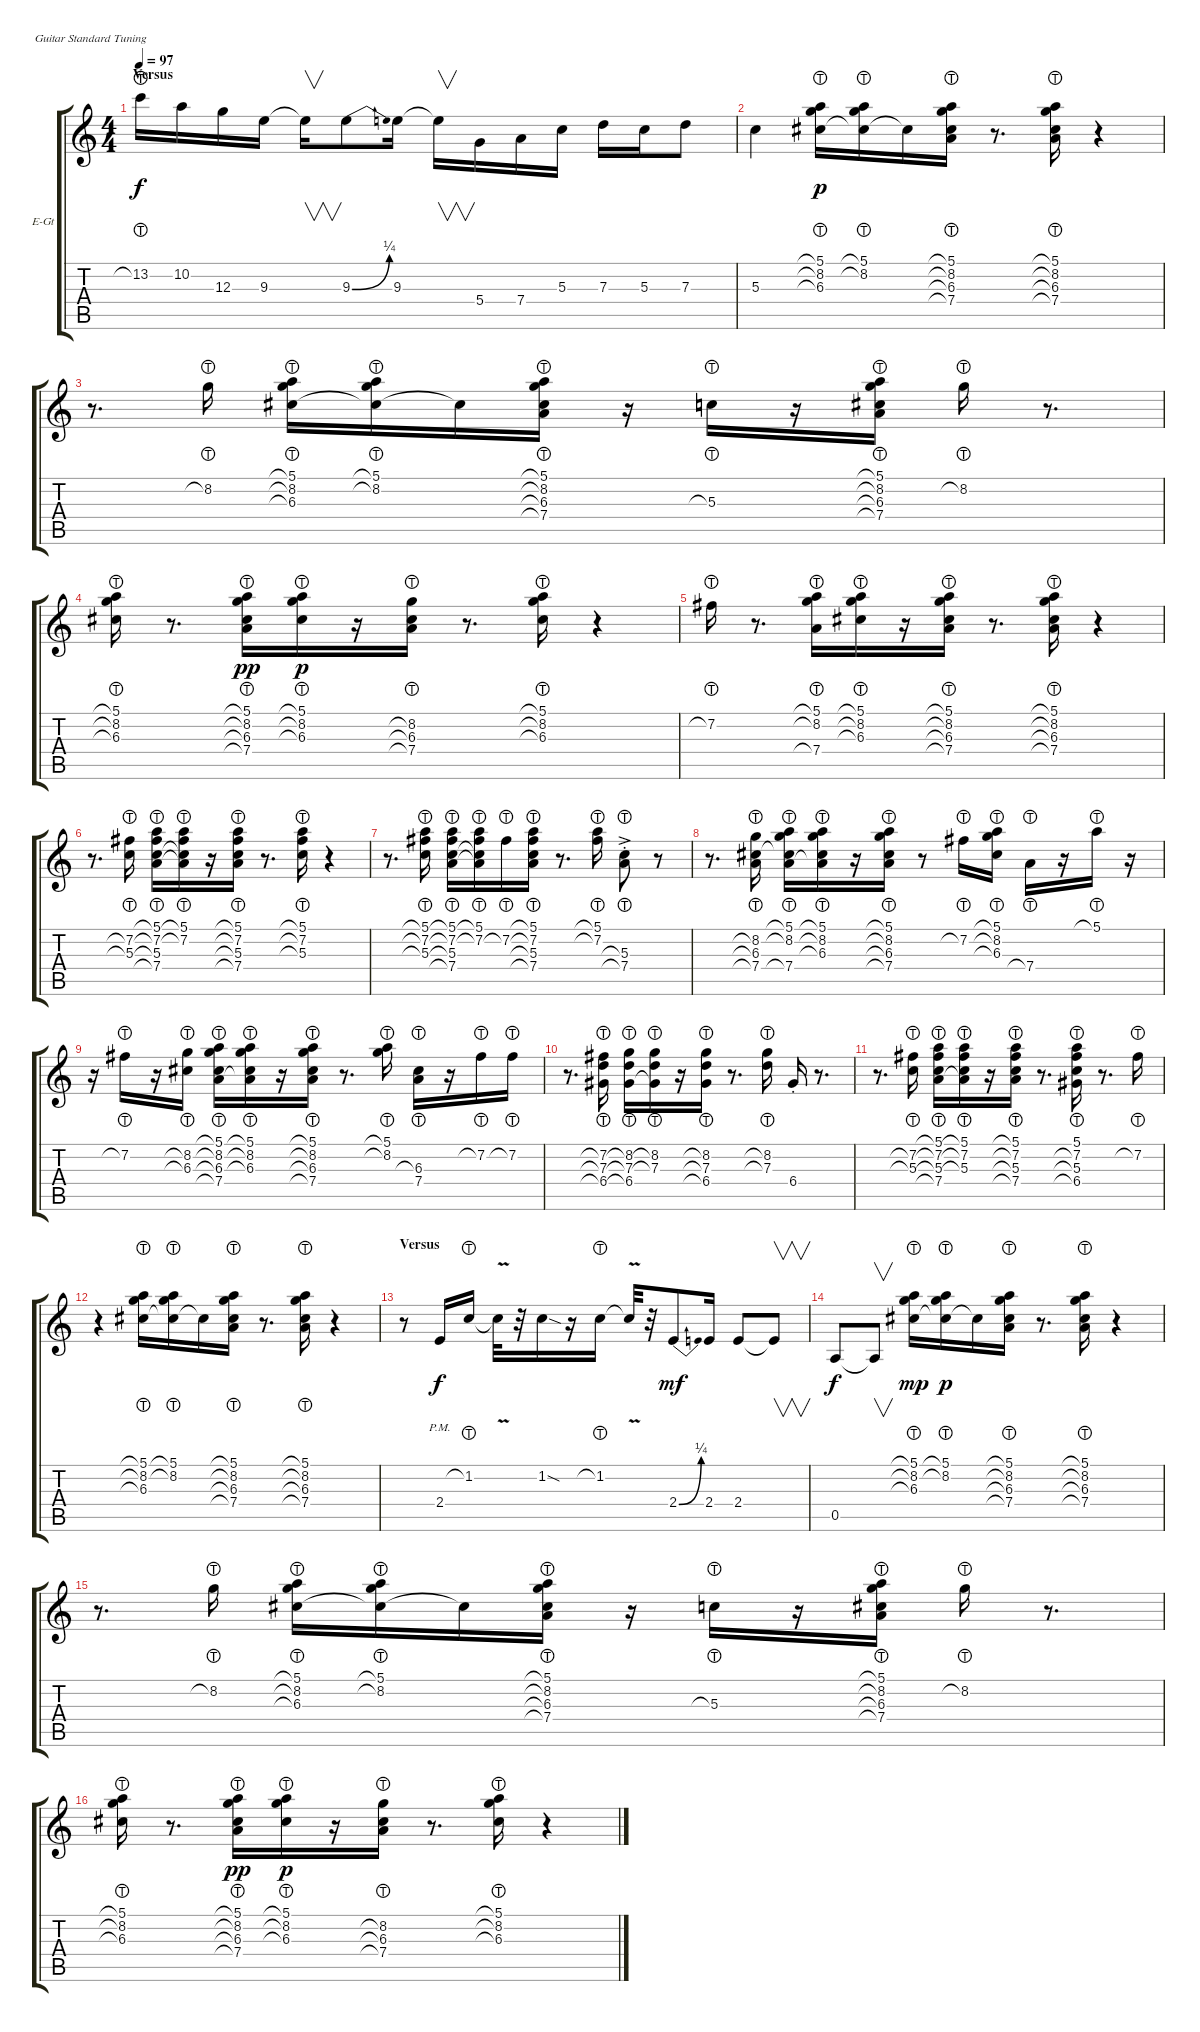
\bracketExtendMode groupsimilarinstruments
\firstSystemTrackNameOrientation horizontal
\otherSystemsTrackNameOrientation horizontal
\track ("Rythm Guitar" "E-Gt") {instrument electricguitarclean}
\staff {score tabs}
\tuning (E4 B3 G3 D3 A2 E2)
\ts (4 4)
\section ("" "Versus")
\tempo 97
\clef g2
\ks c
13.2{lht}.16{dy f} 10.2.16 12.3.16 9.3.16 9.3{t}.16{v} 9.3{be (bend 0 0 59.4 1)}.8 9.3.16 9.3{t}.16{v} 5.4.16 7.4.16 5.3.16 7.3.16 5.3.16 7.3.8 |
5.3.4 (5.1{lht} 8.2{lht} 6.3{lht}).16{dy p} (5.1{lht} 8.2{lht} 6.3{t}).16 6.3{t}.16 (6.3{lht} 5.1{lht} 8.2{lht} 7.4{lht}).16 r.8{d} (6.3{lht} 5.1{lht} 8.2{lht} 7.4{lht}).16 r.4 |
r.8{d} 8.2{lht}.16 (5.1{lht} 8.2{lht} 6.3{lht}).16 (5.1{lht} 8.2{lht} 6.3{t}).16 6.3{t}.16 (6.3{lht} 5.1{lht} 8.2{lht} 7.4{lht}).16 r.16 5.3{lht}.16 r.16 (6.3{lht} 5.1{lht} 8.2{lht} 7.4{lht}).16 8.2{lht}.16 r.8{d} |
(6.3{lht} 8.2{lht} 5.1{lht}).16 r.8{d} (5.1{lht} 8.2{lht} 6.3{lht} 7.4{lht}).16{dy pp} (5.1{lht} 8.2{lht} 6.3{lht}).16{dy p} r.16 (7.4{lht} 6.3{lht} 8.2{lht}).16 r.8{d} (5.1{lht} 8.2{lht} 6.3{lht}).16 r.4 |
7.2{lht}.16 r.8{d} (7.4{lht} 8.2{lht} 5.1{lht}).16 (5.1{lht} 8.2{lht} 6.3{lht}).16 r.16 (7.4{lht} 8.2{lht} 5.1{lht} 6.3{lht}).16 r.8{d} (7.4{lht} 8.2{lht} 5.1{lht} 6.3{lht}).16 r.4 |
r.8{d} (7.2{lht} 5.3{lht}).16 (5.3{lht} 7.4{lht} 7.2{lht} 5.1{lht}).16 (7.4{t} 5.3{t} 7.2{lht} 5.1{lht}).16 r.16 (7.4{lht} 5.3{lht} 7.2{lht} 5.1{lht}).16 r.8{d} (5.1{lht} 5.3{lht} 7.2{lht}).16 r.4 |
r.8{d} (7.2{lht} 5.3{lht} 5.1{lht}).16 (5.3{lht} 7.4{lht} 7.2{lht} 5.1{lht}).16 (7.4{t} 5.3{t} 7.2{lht} 5.1{lht}).16 7.2{lht}.16 (7.4{lht} 5.3{lht} 7.2{lht} 5.1{lht}).16 r.8{d} (5.1{lht} 7.2{lht}).16 (7.4{lht ac st} 5.3{lht ac st}).8 r.8 |
r.8{d} (6.3{lht} 7.4{lht} 8.2{lht}).16 (5.1{lht} 8.2{lht} 6.3{t} 7.4{lht}).16 (7.4{t} 6.3{lht} 8.2{lht} 5.1{lht}).16 r.16 (7.4{lht} 6.3{lht} 8.2{lht} 5.1{lht}).16 r.8 7.2{lht}.16 (6.3{lht} 5.1{lht} 8.2{lht}).16 7.4{lht}.16 r.16 5.1{lht}.16 r.16 |
r.16 7.2{lht}.16 r.16 (8.2{lht} 6.3{lht}).16 (7.4{lht} 8.2{lht} 5.1{lht} 6.3{lht}).16 (5.1{lht} 8.2{lht} 6.3{lht} 7.4{t}).16 r.16 (7.4{lht} 8.2{lht} 5.1{lht} 6.3{lht}).16 r.8{d} (8.2{lht} 5.1{lht}).16 (7.4 6.3{lht}).16 r.16 7.2{lht}.16 7.2{lht}.16 |
r.8{d} (7.2{lht} 6.4{lht} 7.3{lht}).16 (8.2{lht} 7.3{lht} 6.4{lht}).16 (8.2{lht} 7.3{lht} 6.4{t}).16 r.16 (8.2{lht} 7.3{lht} 6.4{lht}).16 r.8{d} (8.2{lht} 7.3{lht}).16 6.4{st}.16 r.8{d} |
r.8{d} (7.2{lht} 5.3{lht}).16 (7.2{lht} 5.3{lht} 7.4{lht} 5.1{lht}).16 (7.2{lht} 5.3{lht} 7.4{t} 5.1{lht}).16 r.16 (7.2{lht} 5.3{lht} 7.4{lht} 5.1{lht}).16 r.8{d} (7.2{lht} 5.3{lht} 6.4{lht} 5.1).16 r.8{d} 7.2{lht}.16 |
r.4 (5.1{lht} 8.2{lht} 6.3{lht}).16 (5.1{lht} 8.2{lht} 6.3{t}).16 6.3{t}.16 (6.3{lht} 5.1{lht} 8.2{lht} 7.4{lht}).16 r.8{d} (6.3{lht} 5.1{lht} 8.2{lht} 7.4{lht}).16 r.4 |
\section ("" "Versus")
r.8 2.4{pm}.16{dy f} 1.2{lht}.16 1.2{v t}.32 r.32 1.2{sod}.16 r.16 1.2{lht}.16 1.2{v t}.32 r.32 2.4{be (bend 0 0 59.4 1)}.8{dy mf} 2.4.16 2.4.8 2.4{t}.8{v} |
0.5.8{dy f} 0.5{t}.8{v} (5.1{lht} 8.2{lht} 6.3{lht}).16{dy mp} (5.1{lht} 8.2{lht} 6.3{t}).16{dy p} 6.3{t}.16 (6.3{lht} 5.1{lht} 8.2{lht} 7.4{lht}).16 r.8{d} (6.3{lht} 5.1{lht} 8.2{lht} 7.4{lht}).16 r.4 |
r.8{d} 8.2{lht}.16 (5.1{lht} 8.2{lht} 6.3{lht}).16 (5.1{lht} 8.2{lht} 6.3{t}).16 6.3{t}.16 (6.3{lht} 5.1{lht} 8.2{lht} 7.4{lht}).16 r.16 5.3{lht}.16 r.16 (6.3{lht} 5.1{lht} 8.2{lht} 7.4{lht}).16 8.2{lht}.16 r.8{d} |
(6.3{lht} 8.2{lht} 5.1{lht}).16 r.8{d} (5.1{lht} 8.2{lht} 6.3{lht} 7.4{lht}).16{dy pp} (5.1{lht} 8.2{lht} 6.3{lht}).16{dy p} r.16 (7.4{lht} 6.3{lht} 8.2{lht}).16 r.8{d} (5.1{lht} 8.2{lht} 6.3{lht}).16 r.4
